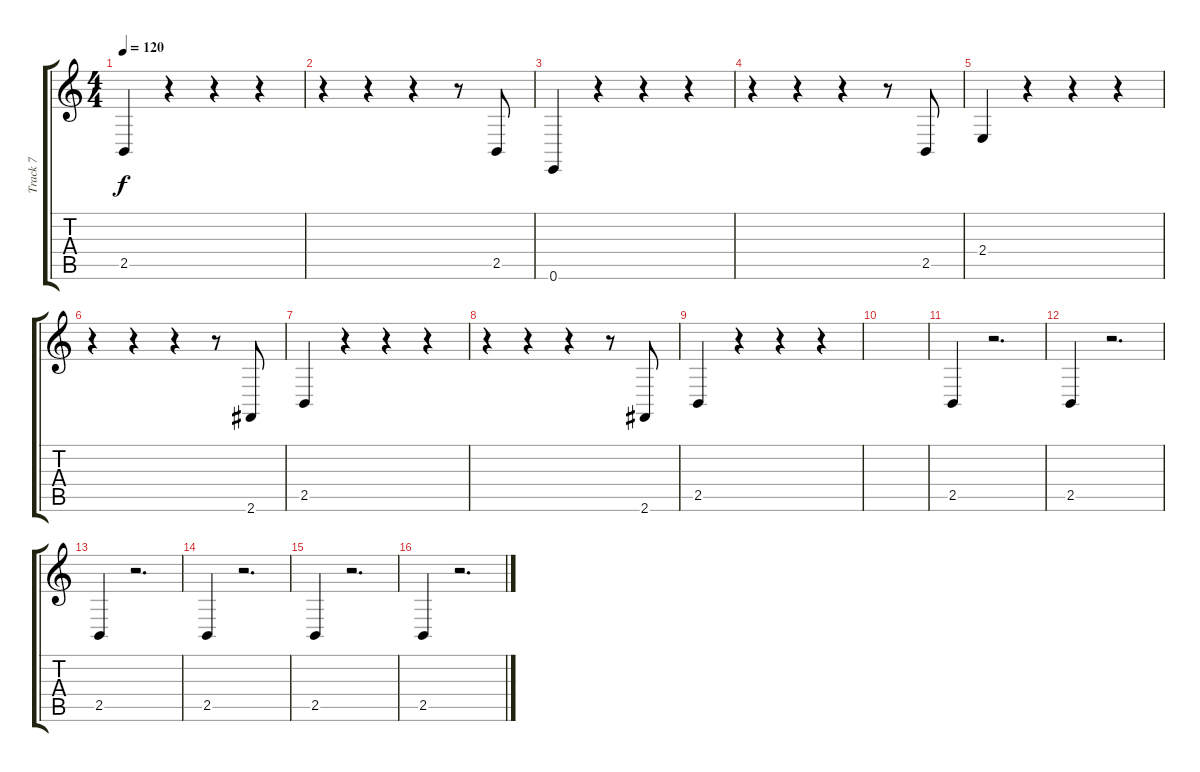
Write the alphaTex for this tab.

\track ("Track 7" "Track 7") {instrument timpani}
\staff {score tabs}
\tuning (E4 B3 G3 D3 A2 E2) {hide}
\ts (4 4)
\tempo 120
\clef g2
\ks c
2.5.4{dy f} r.4 r.4 r.4 |
r.4 r.4 r.4 r.8 2.5.8 |
0.6.4 r.4 r.4 r.4 |
r.4 r.4 r.4 r.8 2.5.8 |
2.4.4 r.4 r.4 r.4 |
r.4 r.4 r.4 r.8 2.6.8 |
2.5.4 r.4 r.4 r.4 |
r.4 r.4 r.4 r.8 2.6.8 |
2.5.4 r.4 r.4 r.4 |
|
2.5.4 r.2{d} |
2.5.4 r.2{d} |
2.5.4 r.2{d} |
2.5.4 r.2{d} |
2.5.4 r.2{d} |
2.5.4 r.2{d}
